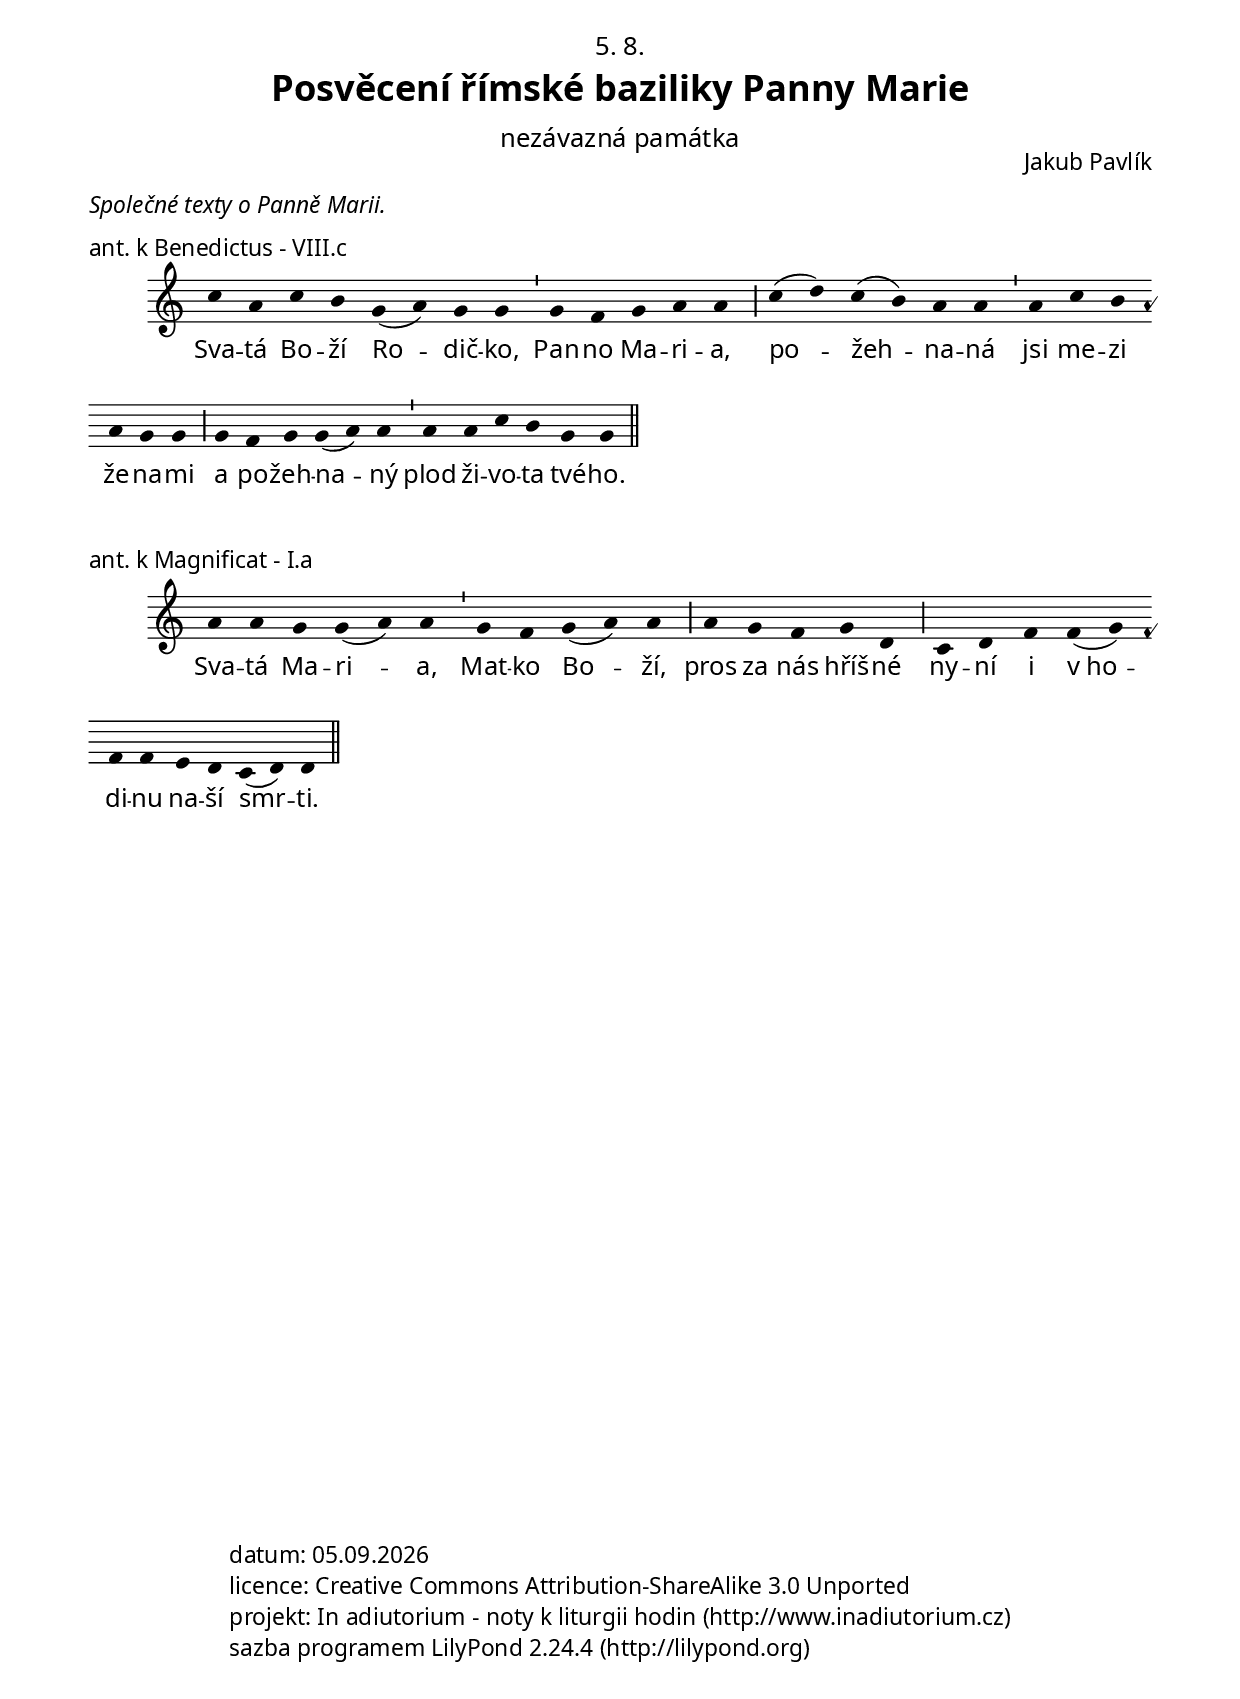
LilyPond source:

\version "2.19.16"

\include "../spolecne.ly"

\header {
  title = \markup\titleSvatek
            "Posvěcení římské baziliky Panny Marie"
            "nezávazná památka"
            "5. 8."
  composer = "Jakub Pavlík"
}

\markup\communia #'(#:maria)

\score {
  \relative c'' {
    \choralniRezim
    c4 a c b g( a) g g \barMin
    g f g a a \barMaior
    c( d) c( b) a a \barMin
    a c b a g g \barMaior
    g f g g( a) a \barMin
    a a c b g g \barFinalis
  }
  \addlyrics {
    Sva -- tá Bo -- ží Ro -- dič -- ko,
    Pan -- no Ma -- ri -- a,
    po -- žeh -- na -- ná
    jsi me -- zi že -- na -- mi
    a po -- žeh -- na -- ný
    plod ži -- vo -- ta tvé -- ho.
  }
  \header {
    quid = "ant. k Benedictus"
    modus = "VIII"
    differentia = "c"
    psalmus = ""
    id = "aben"
    piece = \markup {\sestavTitulekBezZalmu}
  }
}

\score {
  \relative c'' {
    \choralniRezim
    a4 a g g( a) a \barMin
    g f g( a) a \barMaior
    a g f g d \barMaior
    c d f f( g) f f e d c( d) d \barFinalis
  }
  \addlyrics {
    Sva -- tá Ma -- ri -- a,
    Mat -- ko Bo -- ží,
    pros za nás hříš -- né
    ny -- ní i v_ho -- di -- nu na -- ší smr -- ti.
  }
  \header {
    quid = "ant. k Magnificat"
    modus = "I"
    differentia = "a"
    psalmus = ""
    fial = "marianske_antifony.ly#avemaria?cast=2,3"
    id = "amag"
    piece = \markup {\sestavTitulekBezZalmu}
  }
}